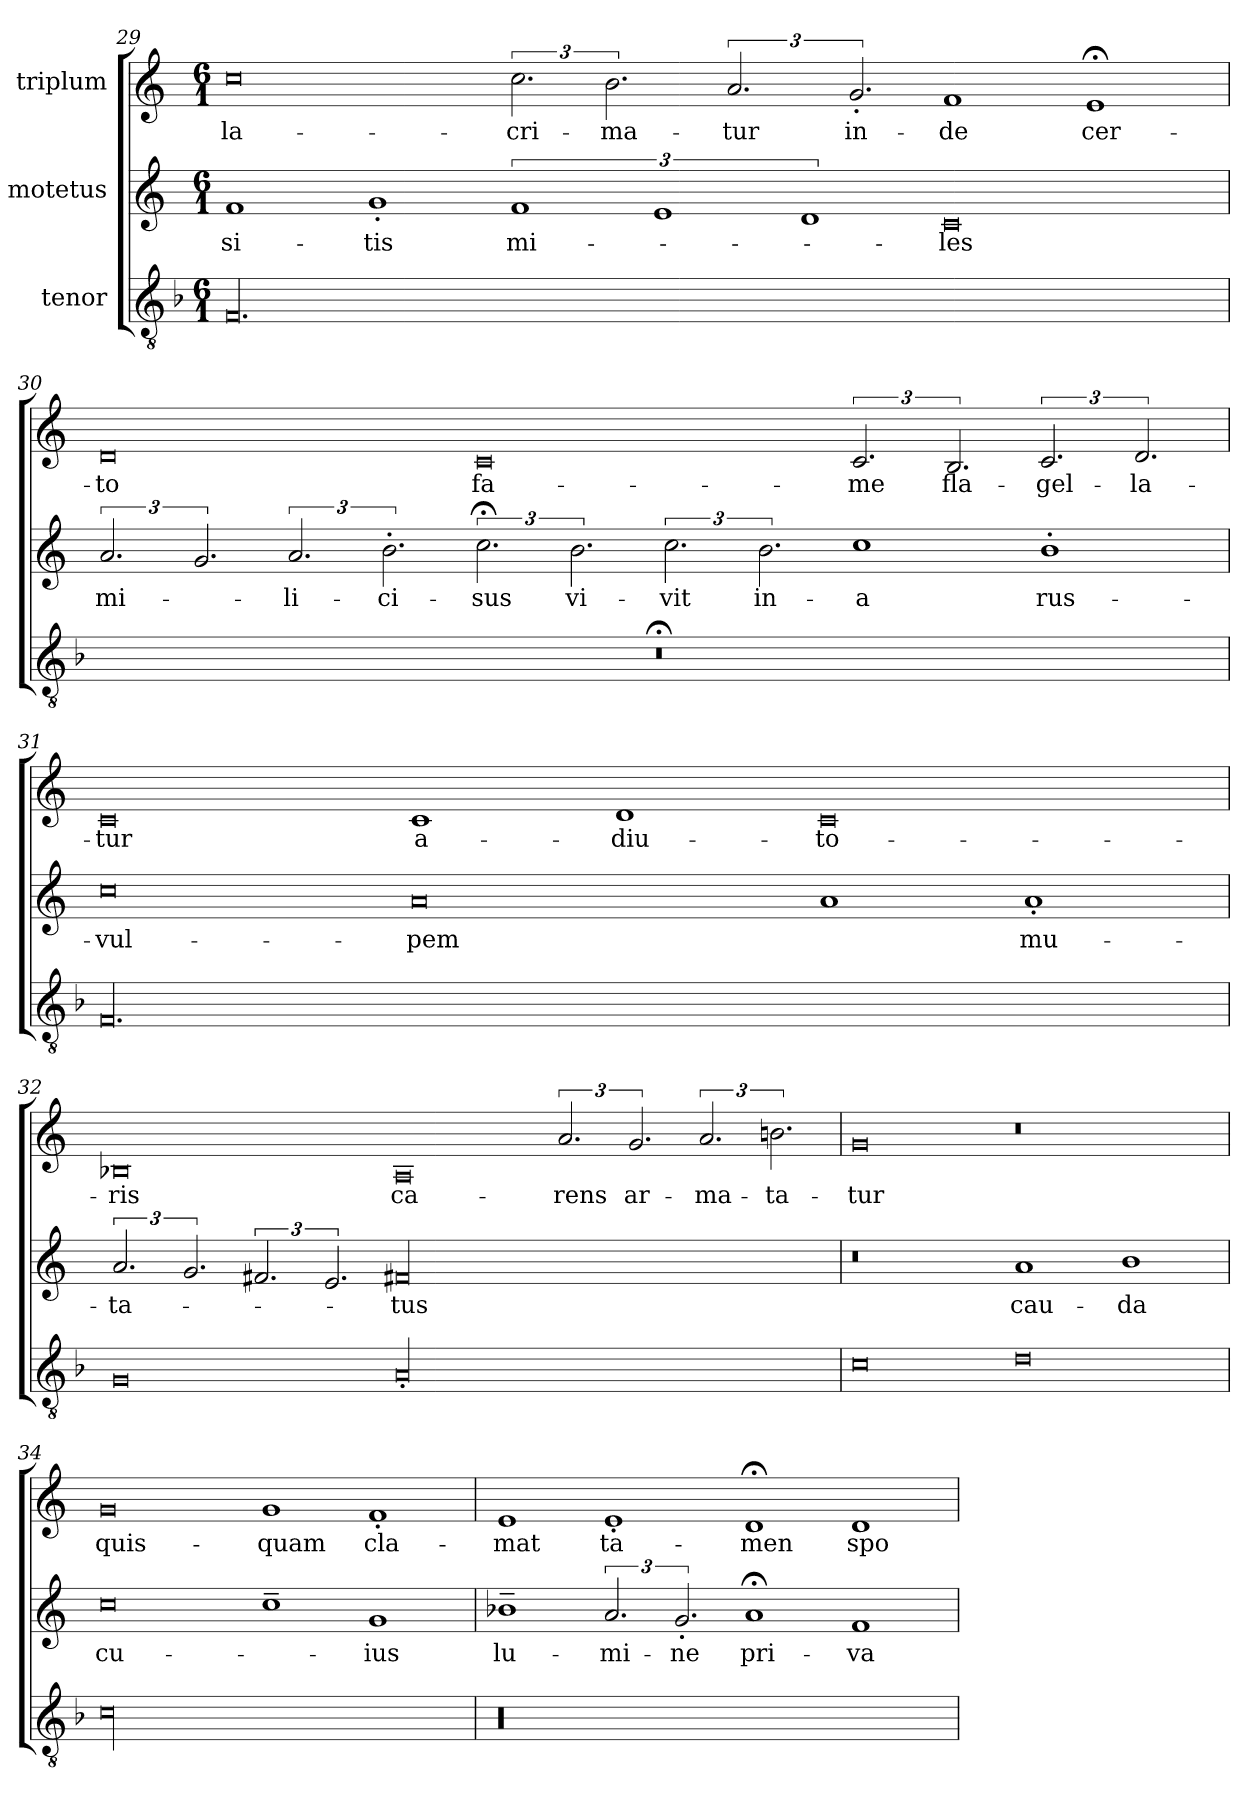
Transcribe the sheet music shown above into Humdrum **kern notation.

**kern	**kern	**text	**kern	**text
*part3	*part2	*part2	*part1	*part1
*staff3	*staff2	*staff2	*staff1	*staff1
*I"tenor	*I"motetus	*	*I"triplum	*
*clefGv2	*clefG2	*	*clefG2	*
*k[b-]	*k[]	*	*k[]	*
*F:	*C:	*	*C:	*
*M6/1	*M6/1	*	*M6/1	*
=29	=29	=29	=29	=29
00.F/	1f/	-si-	0cc\	la-
.	1g'/	-tis	.	.
.	3%2f/	mi-	3.cc\	-cri-
.	.	.	3.b\	-ma-
.	3%2e/	.	.	.
.	.	.	3.a/	-tur
.	3%2d/	.	.	.
.	.	.	3.g'/	in-
.	0c/	-les	1f/	-de
.	.	.	1e;</	cer-
=30	=30	=30	=30	=30
00.r;<	3.a/	mi-	0d/	-to
.	3.g/	.	.	.
.	3.a/	-li-	.	.
.	3.b'\	-ci-	.	.
.	3.cc;<\	-sus	0c/	fa-
.	3.b\	vi-	.	.
.	3.cc\	-vit	.	.
.	3.b\	in-	.	.
.	1cc\	-a	3.c/	-me
.	.	.	3.B/	fla-
.	1b'\	rus-	3.c/	-gel-
.	.	.	3.d/	-la-
=31	=31	=31	=31	=31
00.F/	0cc\	vul-	0c/	-tur
.	0a/	-pem	1c/	a-
.	.	.	1d/	-diu-
.	1a/	.	0c/	-to-
.	1a'/	mu-	.	.
=32	=32	=32	=32	=32
0G/	3.a/	-ta-	0B-X/	-ris
.	3.g/	.	.	.
.	3.f#X/	.	.	.
.	3.e/	.	.	.
00A'/	00f#X/	-tus	0A/	ca-
.	.	.	3.a/	-rens
.	.	.	3.g/	ar-
.	.	.	3.a/	-ma-
.	.	.	3.bn\	-ta-
=33	=33	=33	=33	=33
0c\	0r	.	0g/	-tur
0d\	1a/	cau-	0r	.
.	1b\	-da	.	.
=34	=34	=34	=34	=34
00c\	0cc\	cu-	0g/	quis-
.	1cc~\	.	1g/	-quam
.	1g/	-ius	1f'/	cla-
=35	=35	=35	=35	=35
00r	1b-X~\	lu-	1e/	-mat
.	3.a/	-mi-	1e'/	ta-
.	3.g'/	-ne	.	.
.	1a;</	pri-	1d;</	-men
.	1f/	-va-	1d/	spo-
=	=	=	=	=
*-	*-	*-	*-	*-
